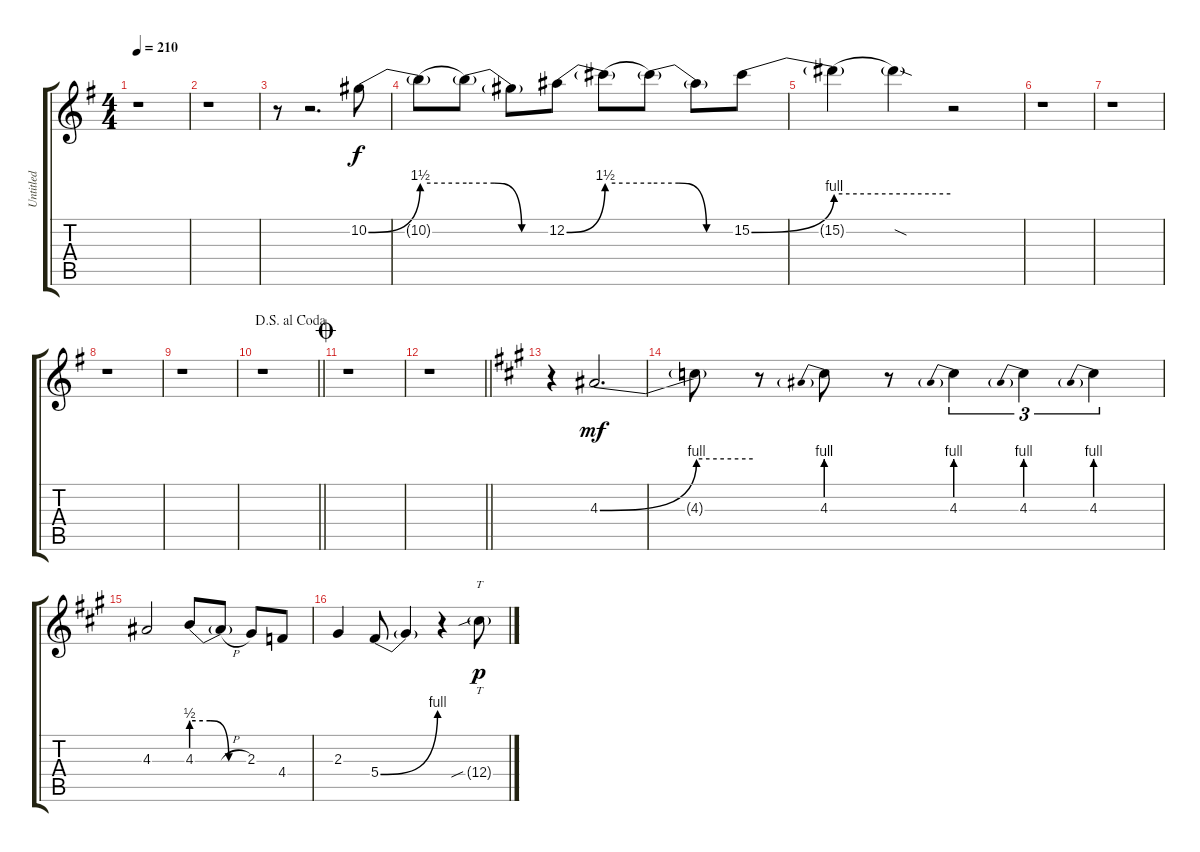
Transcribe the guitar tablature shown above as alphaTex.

\track ("Untitled" "Untitled") {instrument distortionguitar}
\staff {score tabs}
\tuning (Eb4 Bb3 Gb3 Db3 Ab2 Eb2) {hide}
\ts (4 4)
\tempo 210
\clef g2
\ks g
r.1{dy f} |
r.1 |
r.8 r.2{d} 10.2{be (bend 0 0 60 6)}.8 |
10.2{be (hold 0 6 60 6) t}.8 10.2{be (custom 0 6 20 6 40 0 60 0) t}.8 10.2{t}.8 12.2{be (bend 0 0 60 6)}.8 12.2{be (hold 0 6 60 6) t}.8 12.2{be (custom 0 6 20 6 40 0 60 0) t}.8 12.2{t}.8 15.2{be (bend 0 0 60 4)}.8 |
15.2{be (hold 0 4 60 4) t}.4 15.2{sod t}.4 r.2 |
r.1 |
r.1 |
r.1 |
r.1 |
\jump dalsegnoalcoda
\barLineRight lightlight
r.1 |
\jump coda
r.1 |
\barLineRight lightlight
r.1 |
\ks a
r.4 4.3{be (bend 0 0 60 4)}.2{d dy mf} |
4.3{be (hold 0 4 60 4) t}.8 r.8 4.3{be (prebend 0 4 60 4)}.8 r.8 4.3{be (prebend 0 4 60 4)}.4{tu (3 2)} 4.3{be (prebend 0 4 60 4)}.4{tu (3 2)} 4.3{be (prebend 0 4 60 4)}.4{tu (3 2)} |
4.3.2 4.3{be (custom 0 2 20 2 40 0 60 0)}.8 4.3{h t}.8 2.3.8 4.4.8 |
2.3.4 5.4{be (bend 0 0 60 4)}.8 5.4{t}.4 r.4 12.4{sib g}.8{tt dy p}
